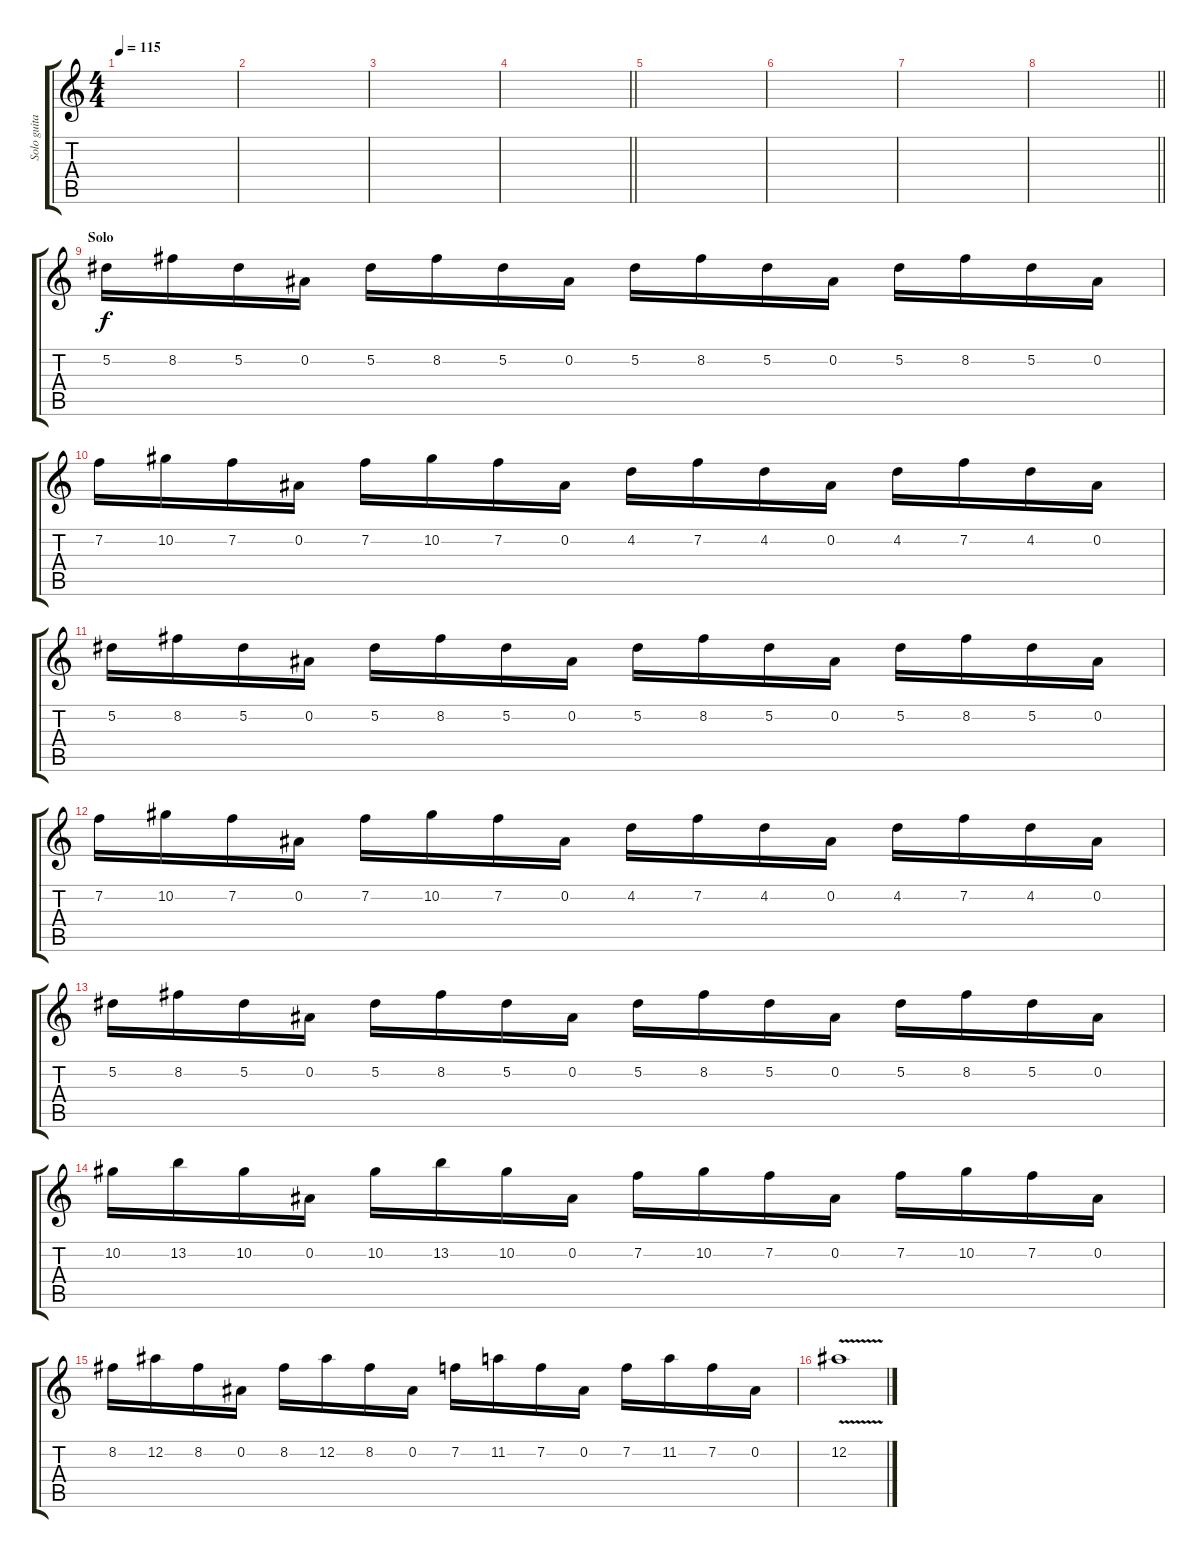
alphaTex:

\track ("Solo guitar" "Solo guita") {instrument distortionguitar}
\staff {score tabs}
\tuning (Eb4 Bb3 Gb3 Db3 Ab2 Db2) {hide}
\ts (4 4)
\tempo 115
\clef g2
\ks c
|
|
|
\barLineRight lightlight
|
|
|
|
\barLineRight lightlight
|
\section ("" "Solo")
5.2.16 8.2.16 5.2.16 0.2.16 5.2.16 8.2.16 5.2.16 0.2.16 5.2.16 8.2.16 5.2.16 0.2.16 5.2.16 8.2.16 5.2.16 0.2.16 |
7.2.16 10.2.16 7.2.16 0.2.16 7.2.16 10.2.16 7.2.16 0.2.16 4.2.16 7.2.16 4.2.16 0.2.16 4.2.16 7.2.16 4.2.16 0.2.16 |
5.2.16 8.2.16 5.2.16 0.2.16 5.2.16 8.2.16 5.2.16 0.2.16 5.2.16 8.2.16 5.2.16 0.2.16 5.2.16 8.2.16 5.2.16 0.2.16 |
7.2.16 10.2.16 7.2.16 0.2.16 7.2.16 10.2.16 7.2.16 0.2.16 4.2.16 7.2.16 4.2.16 0.2.16 4.2.16 7.2.16 4.2.16 0.2.16 |
5.2.16 8.2.16 5.2.16 0.2.16 5.2.16 8.2.16 5.2.16 0.2.16 5.2.16 8.2.16 5.2.16 0.2.16 5.2.16 8.2.16 5.2.16 0.2.16 |
10.2.16 13.2.16 10.2.16 0.2.16 10.2.16 13.2.16 10.2.16 0.2.16 7.2.16 10.2.16 7.2.16 0.2.16 7.2.16 10.2.16 7.2.16 0.2.16 |
8.2.16 12.2.16 8.2.16 0.2.16 8.2.16 12.2.16 8.2.16 0.2.16 7.2.16 11.2.16 7.2.16 0.2.16 7.2.16 11.2.16 7.2.16 0.2.16 |
12.2{v}.1
